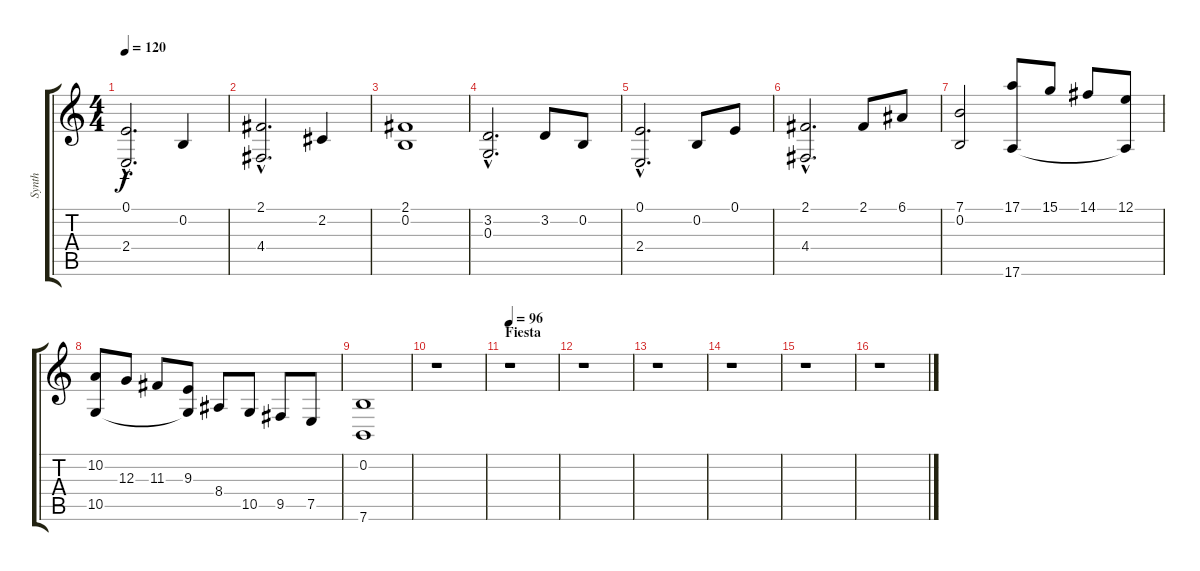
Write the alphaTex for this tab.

\track ("Synth" "Synth") {instrument stringensemble1}
\staff {score tabs}
\tuning (E4 B3 G3 D3 A2 E2) {hide}
\ts (4 4)
\tempo 120
\clef g2
\ks c
(0.1{hac} 2.4{hac}).2{d dy f} 0.2.4 |
(2.1 4.4{hac}).2{d} 2.2.4 |
(2.1 0.2).1 |
(3.2{hac} 0.3{hac}).2{d} 3.2.8 0.2.8 |
(0.1{hac} 2.4{hac}).2{d} 0.2.8 0.1.8 |
(2.1 4.4{hac}).2{d} 2.1.8 6.1.8 |
(7.1 0.2).2 (17.1 17.6).8 15.1.8 14.1.8 (12.1 17.6{t}).8 |
(10.2 10.5).8 12.3.8 11.3.8 (9.3 10.5{t}).8 8.4.8 10.5.8 9.5.8 7.5.8 |
(0.2 7.6).1 |
r.1 |
\section ("" "Fiesta")
\tempo 96
r.1 |
r.1 |
r.1 |
r.1 |
r.1 |
r.1
